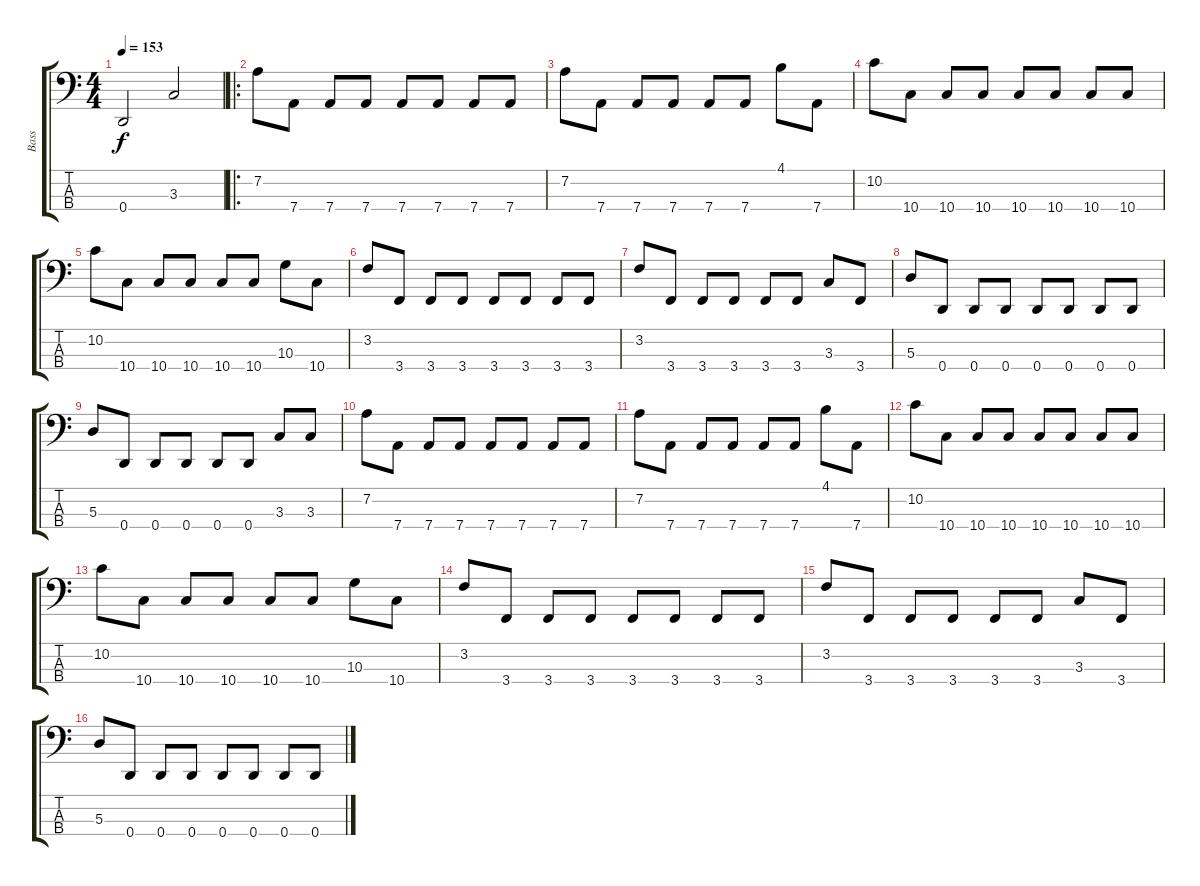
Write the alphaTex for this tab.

\track ("Bass" "Bass") {instrument electricbassfinger}
\staff {score tabs}
\tuning (G2 D2 A1 D1) {hide}
\ts (4 4)
\tempo 153
\clef f4
\ks c
0.4.2{dy f} 3.3.2 |
\ro
7.2.8 7.4.8 7.4.8 7.4.8 7.4.8 7.4.8 7.4.8 7.4.8 |
7.2.8 7.4.8 7.4.8 7.4.8 7.4.8 7.4.8 4.1.8 7.4.8 |
10.2.8 10.4.8 10.4.8 10.4.8 10.4.8 10.4.8 10.4.8 10.4.8 |
10.2.8 10.4.8 10.4.8 10.4.8 10.4.8 10.4.8 10.3.8 10.4.8 |
3.2.8 3.4.8 3.4.8 3.4.8 3.4.8 3.4.8 3.4.8 3.4.8 |
3.2.8 3.4.8 3.4.8 3.4.8 3.4.8 3.4.8 3.3.8 3.4.8 |
5.3.8 0.4.8 0.4.8 0.4.8 0.4.8 0.4.8 0.4.8 0.4.8 |
5.3.8 0.4.8 0.4.8 0.4.8 0.4.8 0.4.8 3.3.8 3.3.8 |
7.2.8 7.4.8 7.4.8 7.4.8 7.4.8 7.4.8 7.4.8 7.4.8 |
7.2.8 7.4.8 7.4.8 7.4.8 7.4.8 7.4.8 4.1.8 7.4.8 |
10.2.8 10.4.8 10.4.8 10.4.8 10.4.8 10.4.8 10.4.8 10.4.8 |
10.2.8 10.4.8 10.4.8 10.4.8 10.4.8 10.4.8 10.3.8 10.4.8 |
3.2.8 3.4.8 3.4.8 3.4.8 3.4.8 3.4.8 3.4.8 3.4.8 |
3.2.8 3.4.8 3.4.8 3.4.8 3.4.8 3.4.8 3.3.8 3.4.8 |
5.3.8 0.4.8 0.4.8 0.4.8 0.4.8 0.4.8 0.4.8 0.4.8
